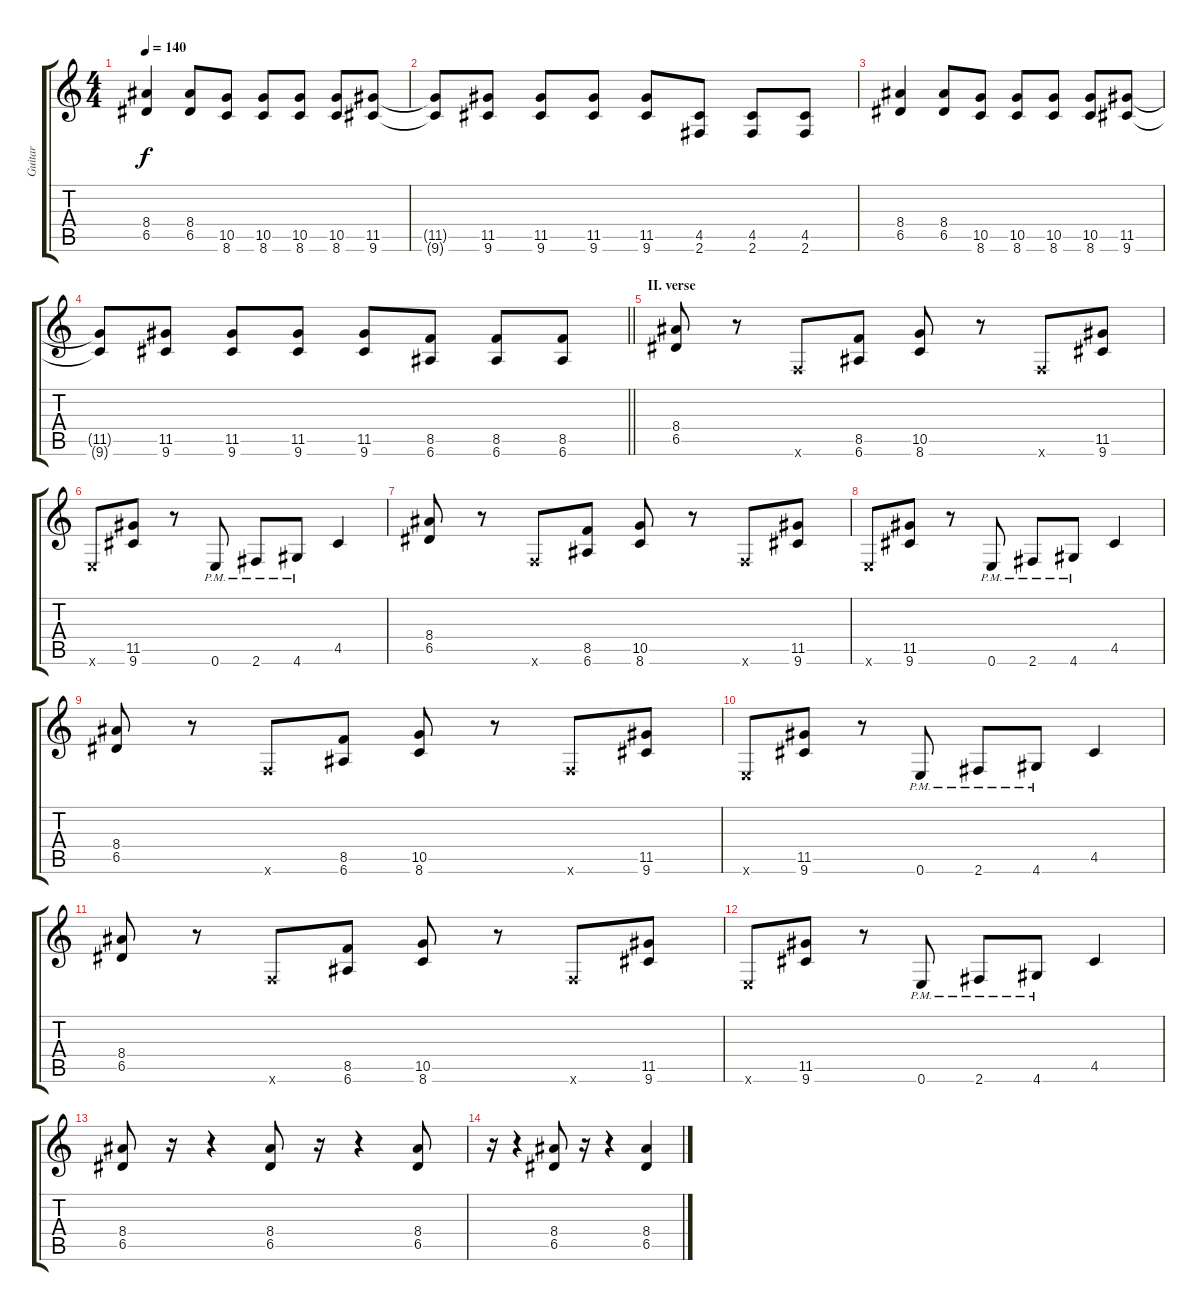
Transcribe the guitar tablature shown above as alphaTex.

\track ("Guitar" "Guitar") {instrument distortionguitar}
\staff {score tabs}
\tuning (E4 B3 G3 D3 A2 E2) {hide}
\ts (4 4)
\tempo 140
\clef g2
\ks c
(8.4 6.5).4{dy f} (8.4 6.5).8 (10.5 8.6).8 (10.5 8.6).8 (10.5 8.6).8 (10.5 8.6).8 (11.5 9.6).8 |
(11.5{t} 9.6{t}).8 (11.5 9.6).8 (11.5 9.6).8 (11.5 9.6).8 (11.5 9.6).8 (4.5 2.6).8 (4.5 2.6).8 (4.5 2.6).8 |
(8.4 6.5).4 (8.4 6.5).8 (10.5 8.6).8 (10.5 8.6).8 (10.5 8.6).8 (10.5 8.6).8 (11.5 9.6).8 |
\barLineRight lightlight
(11.5{t} 9.6{t}).8 (11.5 9.6).8 (11.5 9.6).8 (11.5 9.6).8 (11.5 9.6).8 (8.5 6.6).8 (8.5 6.6).8 (8.5 6.6).8 |
\section ("" "II. verse")
(8.4 6.5).8 r.8 1.6{x}.8 (8.5 6.6).8 (10.5 8.6).8 r.8 1.6{x}.8 (11.5 9.6).8 |
0.6{x}.8 (11.5 9.6).8 r.8 0.6{pm}.8 2.6{pm}.8 4.6{pm}.8 4.5.4 |
(8.4 6.5).8 r.8 1.6{x}.8 (8.5 6.6).8 (10.5 8.6).8 r.8 1.6{x}.8 (11.5 9.6).8 |
0.6{x}.8 (11.5 9.6).8 r.8 0.6{pm}.8 2.6{pm}.8 4.6{pm}.8 4.5.4 |
(8.4 6.5).8 r.8 1.6{x}.8 (8.5 6.6).8 (10.5 8.6).8 r.8 1.6{x}.8 (11.5 9.6).8 |
0.6{x}.8 (11.5 9.6).8 r.8 0.6{pm}.8 2.6{pm}.8 4.6{pm}.8 4.5.4 |
(8.4 6.5).8 r.8 1.6{x}.8 (8.5 6.6).8 (10.5 8.6).8 r.8 1.6{x}.8 (11.5 9.6).8 |
0.6{x}.8 (11.5 9.6).8 r.8 0.6{pm}.8 2.6{pm}.8 4.6{pm}.8 4.5.4 |
(8.4 6.5).8 r.16 r.4 (8.4 6.5).8 r.16 r.4 (8.4 6.5).8 |
r.16 r.4 (8.4 6.5).8 r.16 r.4 (8.4 6.5).4
